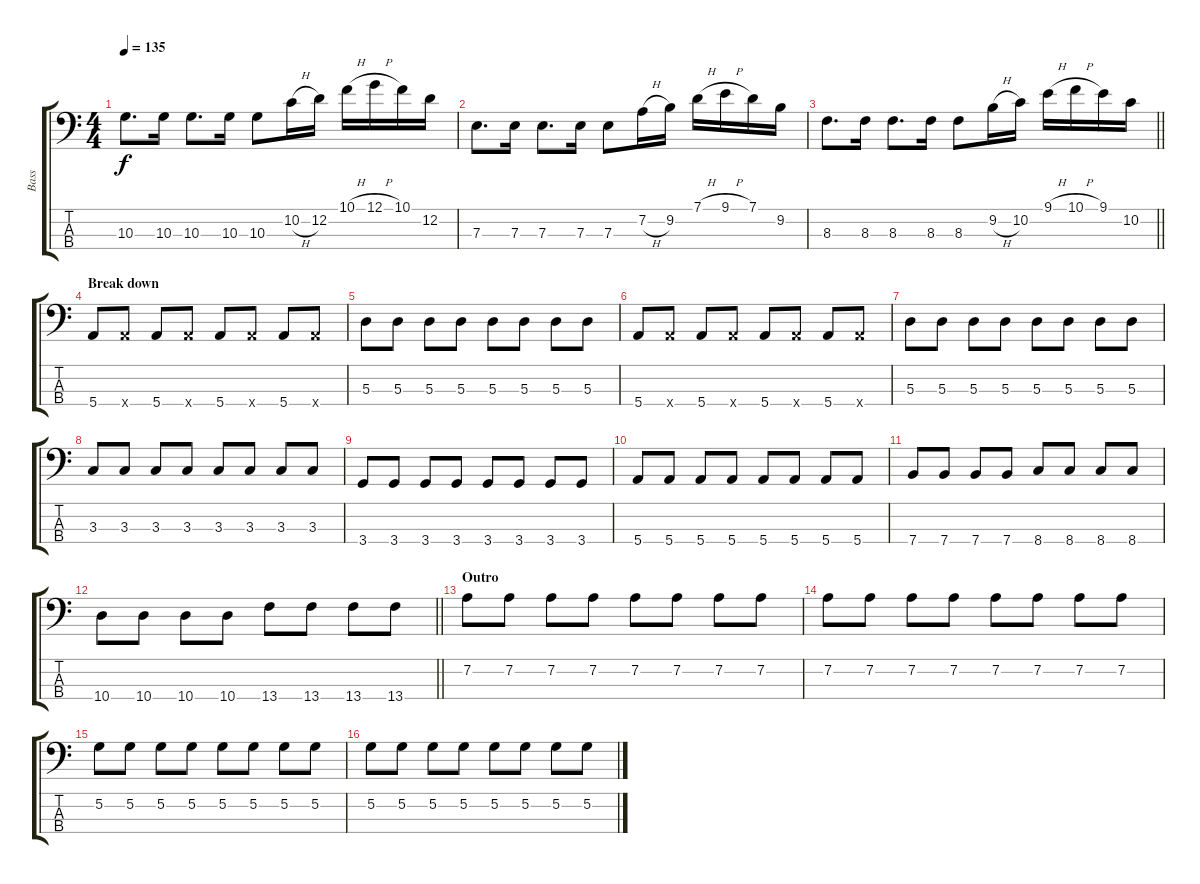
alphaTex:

\track ("Bass" "Bass") {instrument electricbassfinger}
\staff {score tabs}
\tuning (G2 D2 A1 E1) {hide}
\ts (4 4)
\tempo 135
\clef f4
\ks c
10.3.8{d dy f} 10.3.16 10.3.8{d} 10.3.16 10.3.8 10.2{h}.16 12.2.16 10.1{h}.16 12.1{h}.16 10.1.16 12.2.16 |
7.3.8{d} 7.3.16 7.3.8{d} 7.3.16 7.3.8 7.2{h}.16 9.2.16 7.1{h}.16 9.1{h}.16 7.1.16 9.2.16 |
\barLineRight lightlight
8.3.8{d} 8.3.16 8.3.8{d} 8.3.16 8.3.8 9.2{h}.16 10.2.16 9.1{h}.16 10.1{h}.16 9.1.16 10.2.16 |
\section ("" "Break down")
5.4.8{instrument electricbassfinger} 5.4{x}.8 5.4.8 5.4{x}.8 5.4.8 5.4{x}.8 5.4.8 5.4{x}.8 |
5.3.8 5.3.8 5.3.8 5.3.8 5.3.8 5.3.8 5.3.8 5.3.8 |
5.4.8 5.4{x}.8 5.4.8 5.4{x}.8 5.4.8 5.4{x}.8 5.4.8 5.4{x}.8 |
5.3.8 5.3.8 5.3.8 5.3.8 5.3.8 5.3.8 5.3.8 5.3.8 |
3.3.8 3.3.8 3.3.8 3.3.8 3.3.8 3.3.8 3.3.8 3.3.8 |
3.4.8 3.4.8 3.4.8 3.4.8 3.4.8 3.4.8 3.4.8 3.4.8 |
5.4.8 5.4.8 5.4.8 5.4.8 5.4.8 5.4.8 5.4.8 5.4.8 |
7.4.8 7.4.8 7.4.8 7.4.8 8.4.8 8.4.8 8.4.8 8.4.8 |
\barLineRight lightlight
10.4.8 10.4.8 10.4.8 10.4.8 13.4.8 13.4.8 13.4.8 13.4.8 |
\section ("" "Outro")
7.2.8 7.2.8 7.2.8 7.2.8 7.2.8 7.2.8 7.2.8 7.2.8 |
7.2.8 7.2.8 7.2.8 7.2.8 7.2.8 7.2.8 7.2.8 7.2.8 |
5.2.8 5.2.8 5.2.8 5.2.8 5.2.8 5.2.8 5.2.8 5.2.8 |
5.2.8 5.2.8 5.2.8 5.2.8 5.2.8 5.2.8 5.2.8 5.2.8
